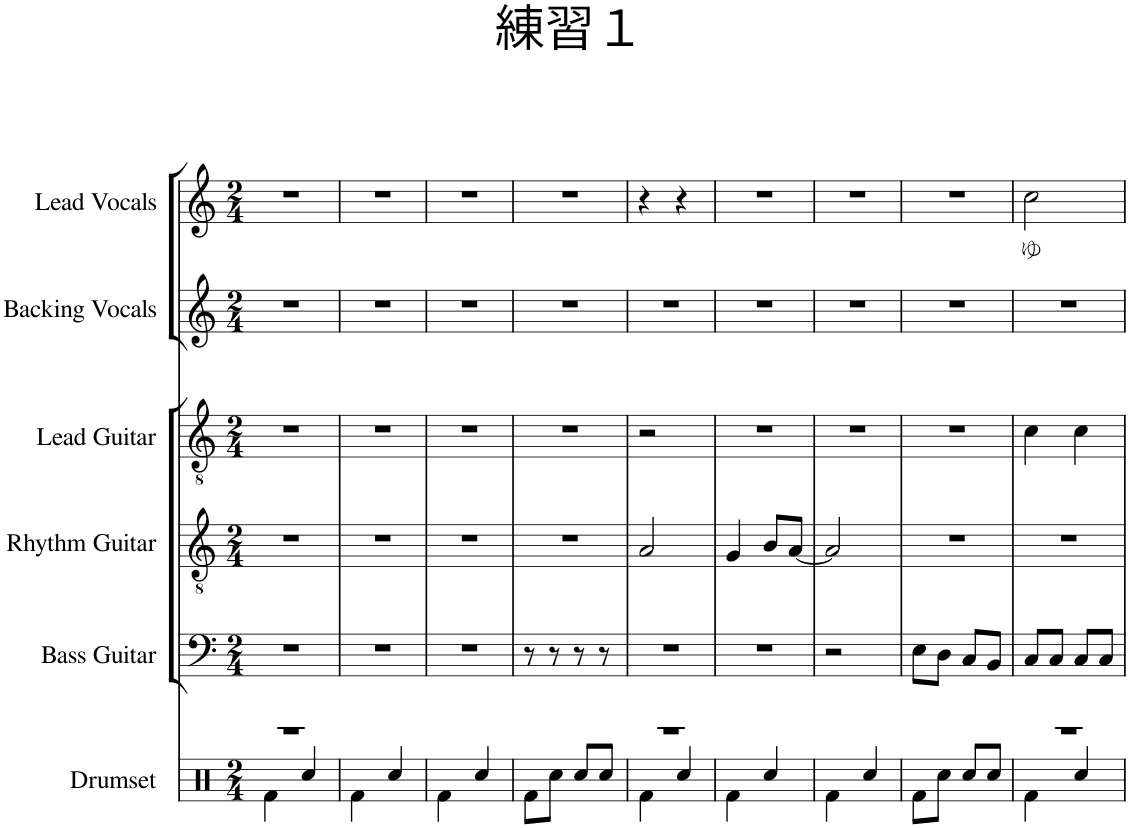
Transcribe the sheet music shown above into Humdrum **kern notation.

**kern	**kern	**kern	**kern	**kern	**kern	**text
*part6	*part5	*part4	*part3	*part2	*part1	*part1
*staff6	*staff5	*staff4	*staff3	*staff2	*staff1	*staff1
*I"Drumset	*I"Bass Guitar	*I"Rhythm Guitar	*I"Lead Guitar	*I"Backing Vocals	*I"Lead Vocals	*
*I'Drs.	*I'B. Guit.	*I'R. Gtr.	*I'L. Gtr.	*I'Bk. Voc.	*I'L. Voc.	*
*clefX	*clefF4	*clefGv2	*clefGv2	*clefG2	*clefG2	*
*	*Trd7c12	*	*	*	*	*
*k[]	*k[]	*k[]	*k[]	*k[]	*k[]	*
*M2/4	*M2/4	*M2/4	*M2/4	*M2/4	*M2/4	*
=1	=1	=1	=1	=1	=1	=1
*^	*	*	*	*	*	*
2r	4Rf\	2r	2r	2r	2r	2r	.
.	4Rcc/	.	.	.	.	.	.
*v	*v	*	*	*	*	*	*
=2	=2	=2	=2	=2	=2	=2
4Rf\	2r	2r	2r	2r	2r	.
4Rcc/	.	.	.	.	.	.
=3	=3	=3	=3	=3	=3	=3
4Rf\	2r	2r	2r	2r	2r	.
4Rcc/	.	.	.	.	.	.
=4	=4	=4	=4	=4	=4	=4
8Rf\L	8r	2r	2r	2r	2r	.
8Rcc\J	8r	.	.	.	.	.
8Rcc/L	8r	.	.	.	.	.
8Rcc/J	8r	.	.	.	.	.
=5	=5	=5	=5	=5	=5	=5
*^	*	*	*	*	*	*
2r	4Rf\	2r	2A/	2r	2r	4r	.
.	4Rcc/	.	.	.	.	4r	.
*v	*v	*	*	*	*	*	*
=6	=6	=6	=6	=6	=6	=6
4Rf\	2r	4G/	2r	2r	2r	.
4Rcc/	.	8B/L	.	.	.	.
.	.	[8A/J	.	.	.	.
=7	=7	=7	=7	=7	=7	=7
4Rf\	2r	2A/]	2r	2r	2r	.
4Rcc/	.	.	.	.	.	.
=8	=8	=8	=8	=8	=8	=8
8Rf\L	8E\L	2r	2r	2r	2r	.
8Rcc\J	8D\J	.	.	.	.	.
8Rcc/L	8C/L	.	.	.	.	.
8Rcc/J	8BB/J	.	.	.	.	.
=9	=9	=9	=9	=9	=9	=9
*^	*	*	*	*	*	*
!	!	!	!	!	!	!	!LO:LY:b
2r	4Rf\	8C/L	2r	4c\	2r	2cc\	ゆ
.	.	8C/J	.	.	.	.	.
.	4Rcc/	8C/L	.	4c\	.	.	.
.	.	8C/J	.	.	.	.	.
*v	*v	*	*	*	*	*	*
=	=	=	=	=	=	=
*-	*-	*-	*-	*-	*-	*-
